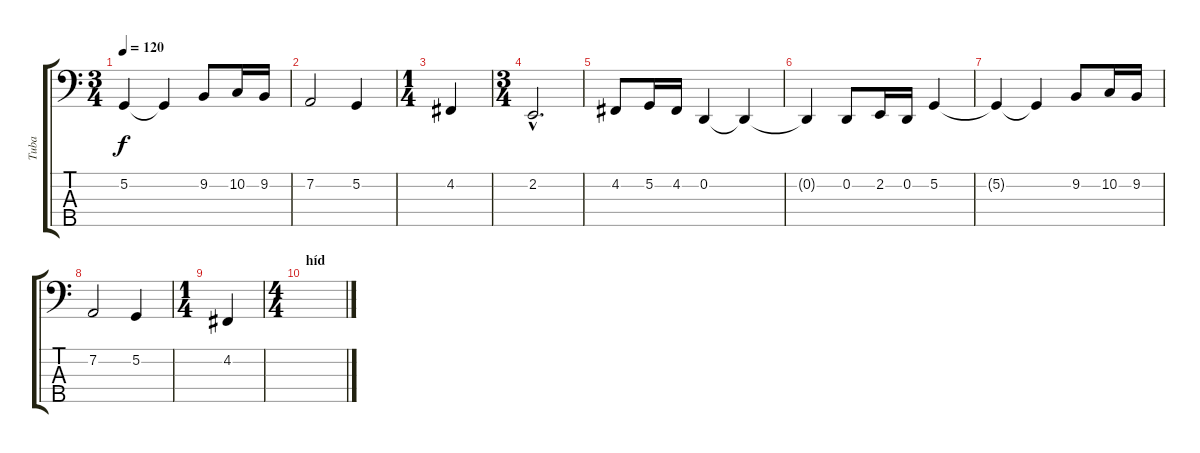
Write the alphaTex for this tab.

\track ("Tuba" "Tuba") {instrument tuba}
\staff {score tabs}
\tuning (G2 D2 A1 E1 B0) {hide}
\ts (3 4)
\tempo 120
\clef f4
\ks c
5.2{t}.4{dy f} 5.2{t}.4 9.2.8 10.2.16 9.2.16 |
7.2.2 5.2.4 |
\ts (1 4)
4.2.4 |
\ts (3 4)
2.2{hac}.2{d} |
4.2.8 5.2.16 4.2.16 0.2.4 0.2{t}.4 |
0.2{t}.4 0.2.8 2.2.16 0.2.16 5.2.4 |
5.2{t}.4 5.2{t}.4 9.2.8 10.2.16 9.2.16 |
7.2.2 5.2.4 |
\ts (1 4)
4.2.4 |
\ts (4 4)
\section ("" "híd")
